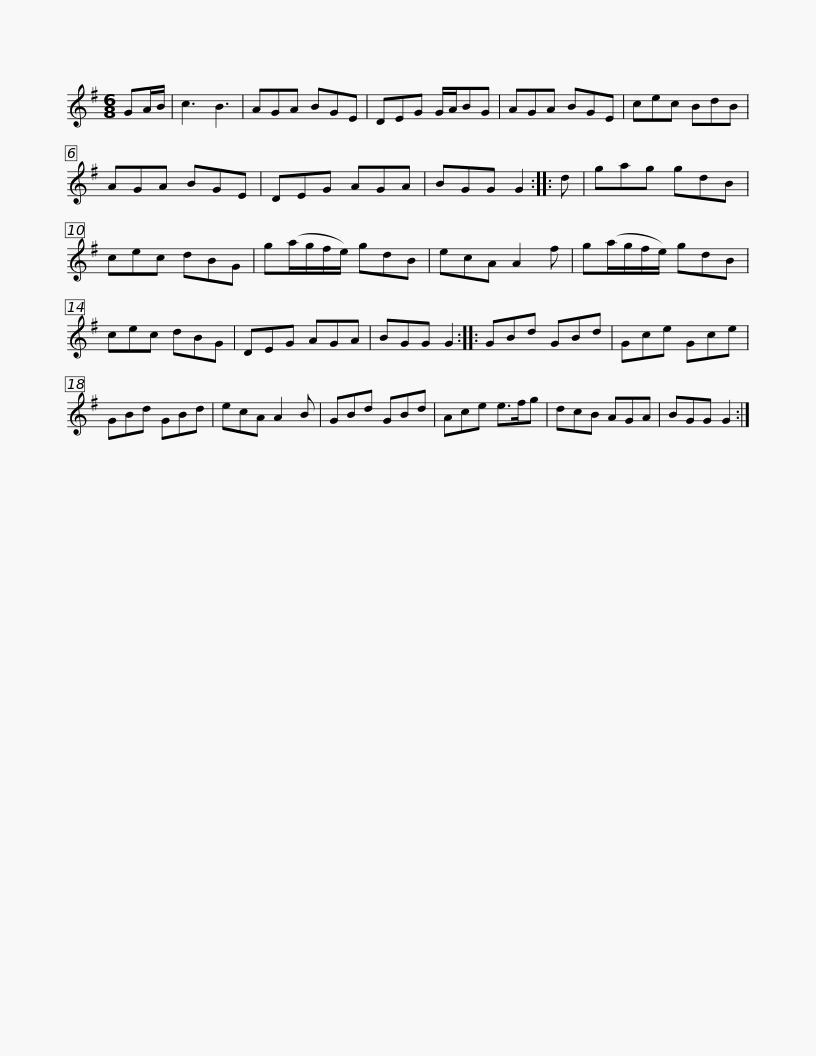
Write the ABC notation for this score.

X:1
L:1/8
M:6/8
I:linebreak $
K:G
V:1 treble
V:1
 GA/B/ | c3 B3 | AGA BGE | DEG G/A/BG | AGA BGE | %5
 cec BdB | AGA BGE | DEG AGA |$ BGG G2 :: d | %10
 gag gdB | cec dBG | g(a/g/f/e/) gdB | ecA A2 f | g(a/g/f/e/) gdB | %15
 cec dBG |$ DEG AGA | BGG G2 :: GBd GBd | Gce Gce | %20
 GBd GBd | ecA A2 B | GBd GBd |$ Ace e>fg | dcB AGA | %25
 BGG G2 :| %26
